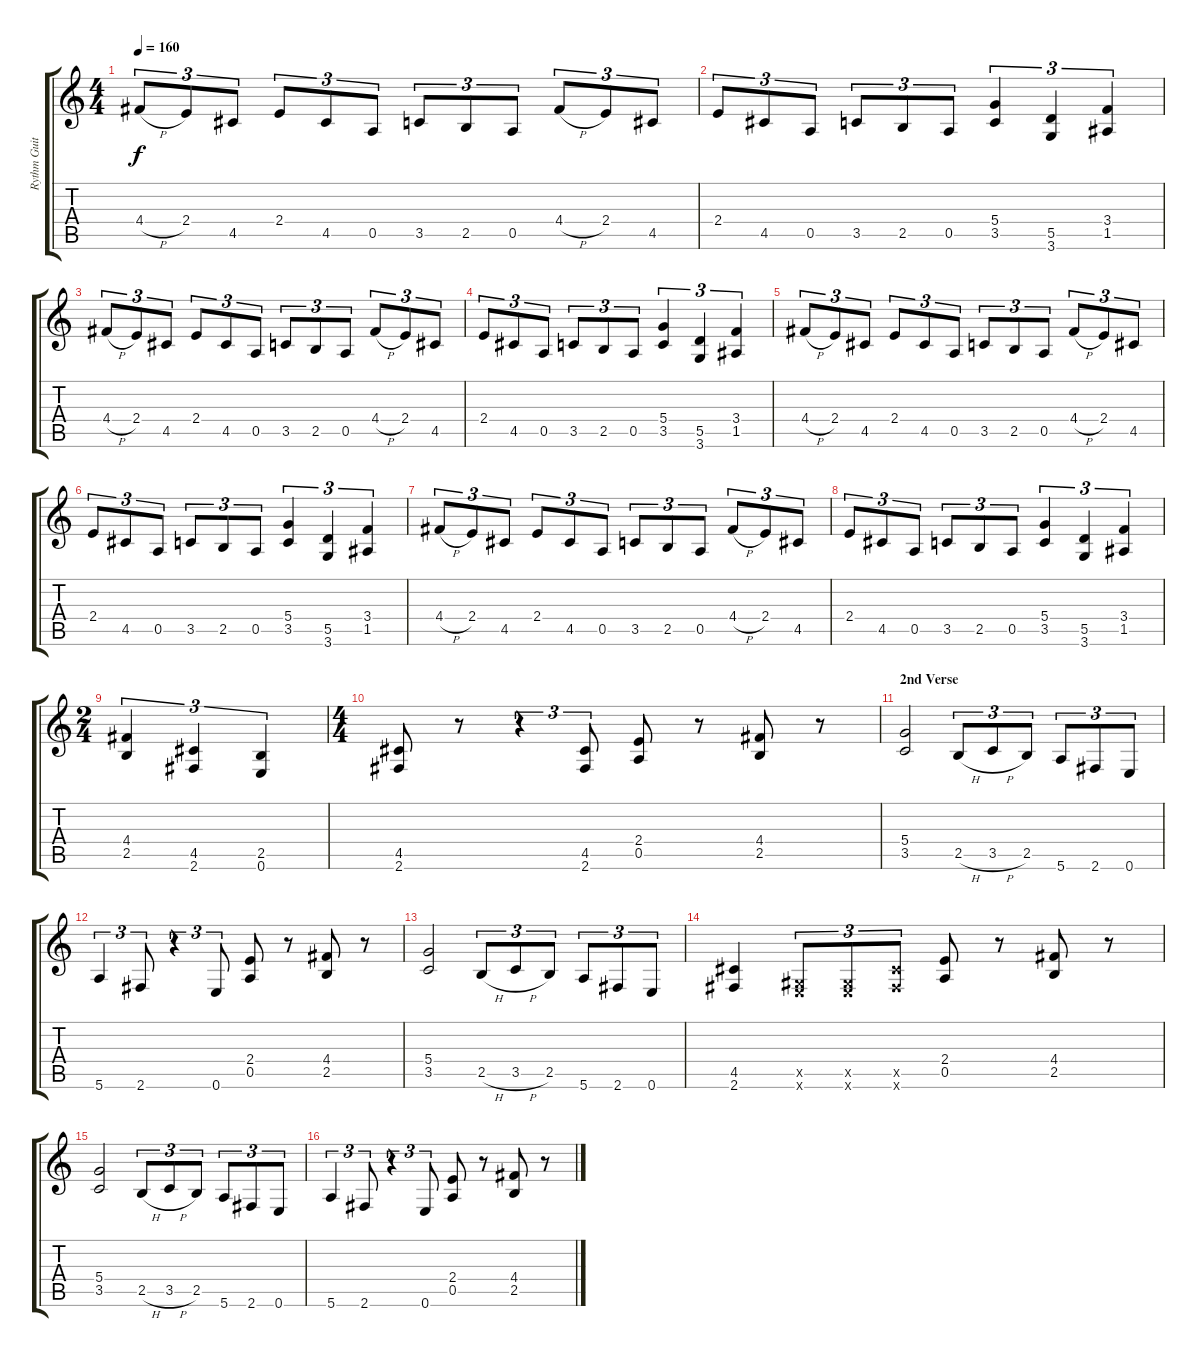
\track ("Rythm Guitar (Dave Mustaine)" "Rythm Guit") {instrument distortionguitar}
\staff {score tabs}
\tuning (E4 B3 G3 D3 A2 E2) {hide}
\ts (4 4)
\tempo 160
\clef g2
\ks c
4.4{h}.8{tu (3 2) dy f} 2.4.8{tu (3 2)} 4.5.8{tu (3 2)} 2.4.8{tu (3 2)} 4.5.8{tu (3 2)} 0.5.8{tu (3 2)} 3.5.8{tu (3 2)} 2.5.8{tu (3 2)} 0.5.8{tu (3 2)} 4.4{h}.8{tu (3 2)} 2.4.8{tu (3 2)} 4.5.8{tu (3 2)} |
2.4.8{tu (3 2)} 4.5.8{tu (3 2)} 0.5.8{tu (3 2)} 3.5.8{tu (3 2)} 2.5.8{tu (3 2)} 0.5.8{tu (3 2)} (5.4 3.5).4{tu (3 2)} (5.5 3.6).4{tu (3 2)} (3.4 1.5).4{tu (3 2)} |
4.4{h}.8{tu (3 2)} 2.4.8{tu (3 2)} 4.5.8{tu (3 2)} 2.4.8{tu (3 2)} 4.5.8{tu (3 2)} 0.5.8{tu (3 2)} 3.5.8{tu (3 2)} 2.5.8{tu (3 2)} 0.5.8{tu (3 2)} 4.4{h}.8{tu (3 2)} 2.4.8{tu (3 2)} 4.5.8{tu (3 2)} |
2.4.8{tu (3 2)} 4.5.8{tu (3 2)} 0.5.8{tu (3 2)} 3.5.8{tu (3 2)} 2.5.8{tu (3 2)} 0.5.8{tu (3 2)} (5.4 3.5).4{tu (3 2)} (5.5 3.6).4{tu (3 2)} (3.4 1.5).4{tu (3 2)} |
4.4{h}.8{tu (3 2)} 2.4.8{tu (3 2)} 4.5.8{tu (3 2)} 2.4.8{tu (3 2)} 4.5.8{tu (3 2)} 0.5.8{tu (3 2)} 3.5.8{tu (3 2)} 2.5.8{tu (3 2)} 0.5.8{tu (3 2)} 4.4{h}.8{tu (3 2)} 2.4.8{tu (3 2)} 4.5.8{tu (3 2)} |
2.4.8{tu (3 2)} 4.5.8{tu (3 2)} 0.5.8{tu (3 2)} 3.5.8{tu (3 2)} 2.5.8{tu (3 2)} 0.5.8{tu (3 2)} (5.4 3.5).4{tu (3 2)} (5.5 3.6).4{tu (3 2)} (3.4 1.5).4{tu (3 2)} |
4.4{h}.8{tu (3 2)} 2.4.8{tu (3 2)} 4.5.8{tu (3 2)} 2.4.8{tu (3 2)} 4.5.8{tu (3 2)} 0.5.8{tu (3 2)} 3.5.8{tu (3 2)} 2.5.8{tu (3 2)} 0.5.8{tu (3 2)} 4.4{h}.8{tu (3 2)} 2.4.8{tu (3 2)} 4.5.8{tu (3 2)} |
2.4.8{tu (3 2)} 4.5.8{tu (3 2)} 0.5.8{tu (3 2)} 3.5.8{tu (3 2)} 2.5.8{tu (3 2)} 0.5.8{tu (3 2)} (5.4 3.5).4{tu (3 2)} (5.5 3.6).4{tu (3 2)} (3.4 1.5).4{tu (3 2)} |
\ts (2 4)
(4.4 2.5).4{tu (3 2)} (4.5 2.6).4{tu (3 2)} (2.5 0.6).4{tu (3 2)} |
\ts (4 4)
(4.5 2.6).8 r.8 r.4{tu (3 2)} (4.5 2.6).8{tu (3 2)} (2.4 0.5).8 r.8 (4.4 2.5).8 r.8 |
\section ("" "2nd Verse")
(5.4 3.5).2 2.5{h}.8{tu (3 2)} 3.5{h}.8{tu (3 2)} 2.5.8{tu (3 2)} 5.6.8{tu (3 2)} 2.6.8{tu (3 2)} 0.6.8{tu (3 2)} |
5.6.4{tu (3 2)} 2.6.8{tu (3 2)} r.4{tu (3 2)} 0.6.8{tu (3 2)} (2.4 0.5).8 r.8 (4.4 2.5).8 r.8 |
(5.4 3.5).2 2.5{h}.8{tu (3 2)} 3.5{h}.8{tu (3 2)} 2.5.8{tu (3 2)} 5.6.8{tu (3 2)} 2.6.8{tu (3 2)} 0.6.8{tu (3 2)} |
(4.5 2.6).4 (-1.5{x} 0.6{x}).8{tu (3 2)} (-1.5{x} 0.6{x}).8{tu (3 2)} (4.5{x} 2.6{x}).8{tu (3 2)} (2.4 0.5).8 r.8 (4.4 2.5).8 r.8 |
(5.4 3.5).2 2.5{h}.8{tu (3 2)} 3.5{h}.8{tu (3 2)} 2.5.8{tu (3 2)} 5.6.8{tu (3 2)} 2.6.8{tu (3 2)} 0.6.8{tu (3 2)} |
5.6.4{tu (3 2)} 2.6.8{tu (3 2)} r.4{tu (3 2)} 0.6.8{tu (3 2)} (2.4 0.5).8 r.8 (4.4 2.5).8 r.8
